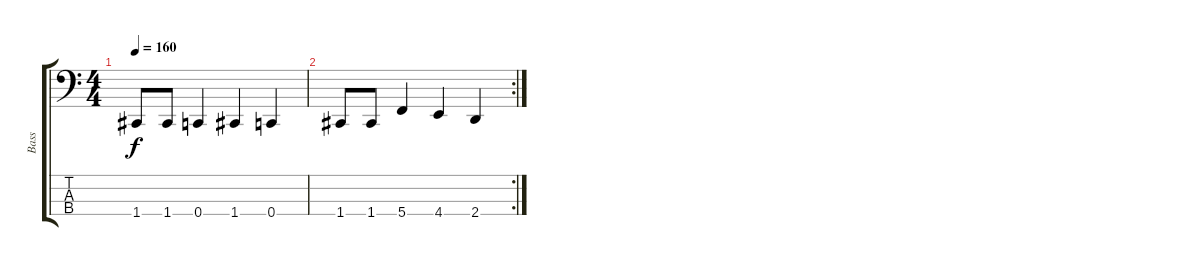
\track ("Bass" "Bass") {instrument electricbassfinger}
\staff {score tabs}
\tuning (F2 C2 G1 C1) {hide}
\ts (4 4)
\tempo 160
\clef f4
\ks c
1.4.8{dy f} 1.4.8 0.4.4 1.4.4 0.4.4 |
\rc 2
1.4.8 1.4.8 5.4.4 4.4.4 2.4.4
